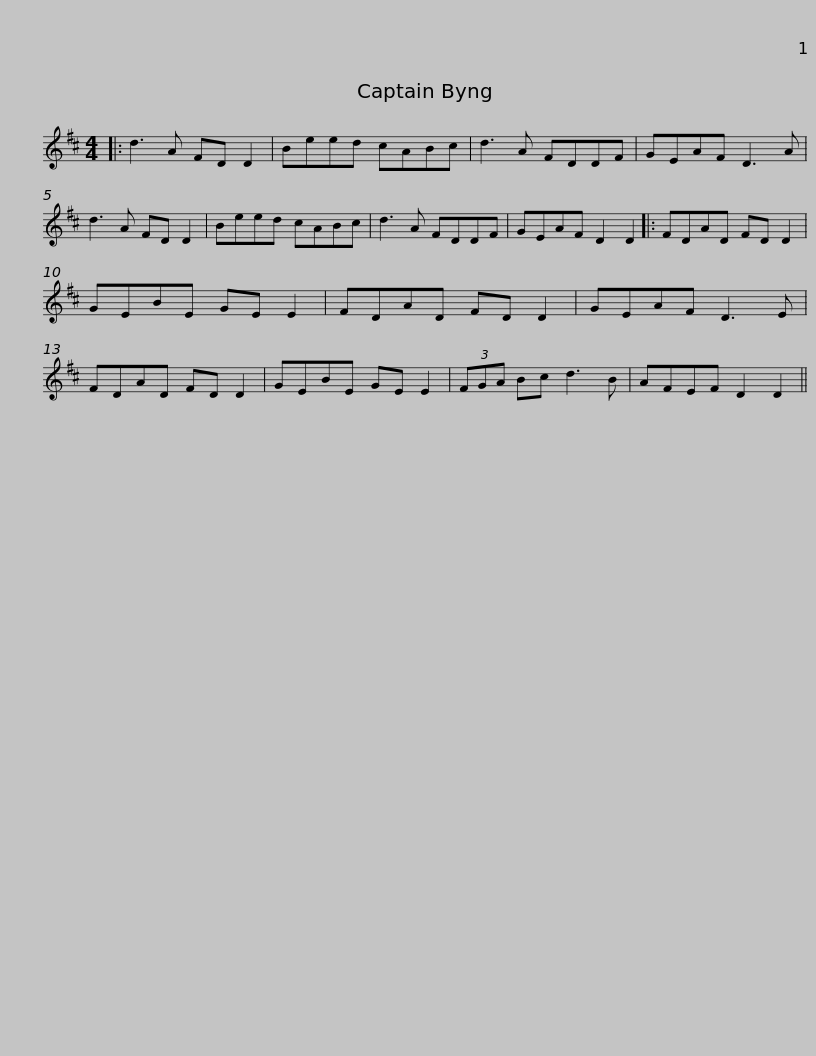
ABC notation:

X:1
L:1/8
M:4/4
I:linebreak $
K:D
V:1 treble
V:1
|: d3 A FD D2 | Beed cABc | d3 A FDDF | GEAF D3 A | d3 A FD D2 | %5
 Beed cABc |$ d3 A FDDF | GEAF D2 D2 |: FDAD FD D2 | GEBE GE E2 | %10
 FDAD FD D2 | GEAF D3 E |$ FDAD FD D2 | GEBE GE E2 | (3FGA Bc d3 B | %15
 AFEF D2 D2 || %16
